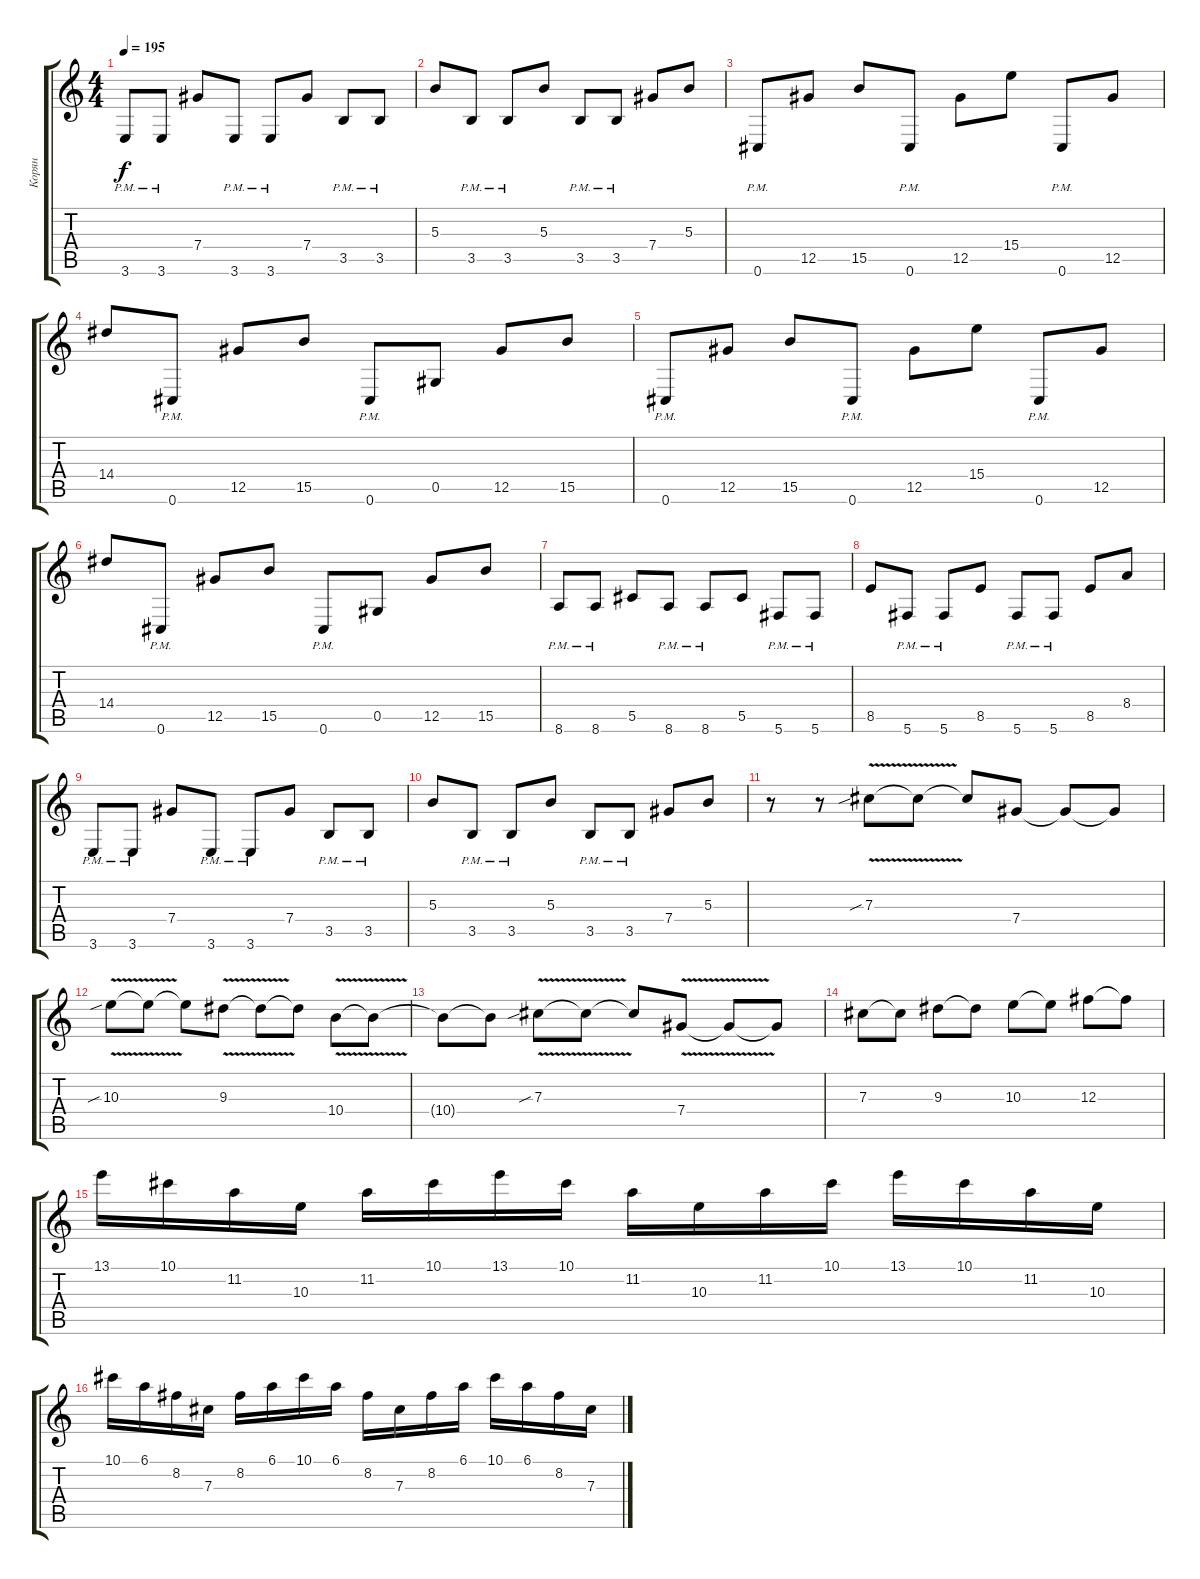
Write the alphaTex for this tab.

\track ("Корян" "Корян") {instrument distortionguitar}
\staff {score tabs}
\tuning (Eb4 Bb3 Gb3 Db3 Ab2 Db2) {hide}
\ts (4 4)
\tempo 195
\clef g2
\ks c
3.6{pm}.8{dy f} 3.6{pm}.8 7.4.8 3.6{pm}.8 3.6{pm}.8 7.4.8 3.5{pm}.8 3.5{pm}.8 |
5.3.8 3.5{pm}.8 3.5{pm}.8 5.3.8 3.5{pm}.8 3.5{pm}.8 7.4.8 5.3.8 |
0.6{pm}.8 12.5.8 15.5.8 0.6{pm}.8 12.5.8 15.4.8 0.6{pm}.8 12.5.8 |
14.4.8 0.6{pm}.8 12.5.8 15.5.8 0.6{pm}.8 0.5.8 12.5.8 15.5.8 |
0.6{pm}.8 12.5.8 15.5.8 0.6{pm}.8 12.5.8 15.4.8 0.6{pm}.8 12.5.8 |
14.4.8 0.6{pm}.8 12.5.8 15.5.8 0.6{pm}.8 0.5.8 12.5.8 15.5.8 |
8.6{pm}.8 8.6{pm}.8 5.5.8 8.6{pm}.8 8.6{pm}.8 5.5.8 5.6{pm}.8 5.6{pm}.8 |
8.5.8 5.6{pm}.8 5.6{pm}.8 8.5.8 5.6{pm}.8 5.6{pm}.8 8.5.8 8.4.8 |
3.6{pm}.8 3.6{pm}.8 7.4.8 3.6{pm}.8 3.6{pm}.8 7.4.8 3.5{pm}.8 3.5{pm}.8 |
5.3.8 3.5{pm}.8 3.5{pm}.8 5.3.8 3.5{pm}.8 3.5{pm}.8 7.4.8 5.3.8 |
r.8{instrument overdrivenguitar} r.8 7.3{v sib}.8 7.3{t}.8 7.3{t}.8 7.4.8 7.4{t}.8 7.4{t}.8 |
10.3{v sib}.8 10.3{t}.8 10.3{t}.8 9.3{v}.8 9.3{t}.8 9.3{t}.8 10.4{v}.8 10.4{t}.8 |
10.4{t}.8 10.4{t}.8 7.3{v sib}.8 7.3{t}.8 7.3{t}.8 7.4{v}.8 7.4{t}.8 7.4{t}.8 |
7.3.8 7.3{t}.8 9.3.8 9.3{t}.8 10.3.8 10.3{t}.8 12.3.8 12.3{t}.8 |
13.1.16 10.1.16 11.2.16 10.3.16 11.2.16 10.1.16 13.1.16 10.1.16 11.2.16 10.3.16 11.2.16 10.1.16 13.1.16 10.1.16 11.2.16 10.3.16 |
10.1.16 6.1.16 8.2.16 7.3.16 8.2.16 6.1.16 10.1.16 6.1.16 8.2.16 7.3.16 8.2.16 6.1.16 10.1.16 6.1.16 8.2.16 7.3.16
